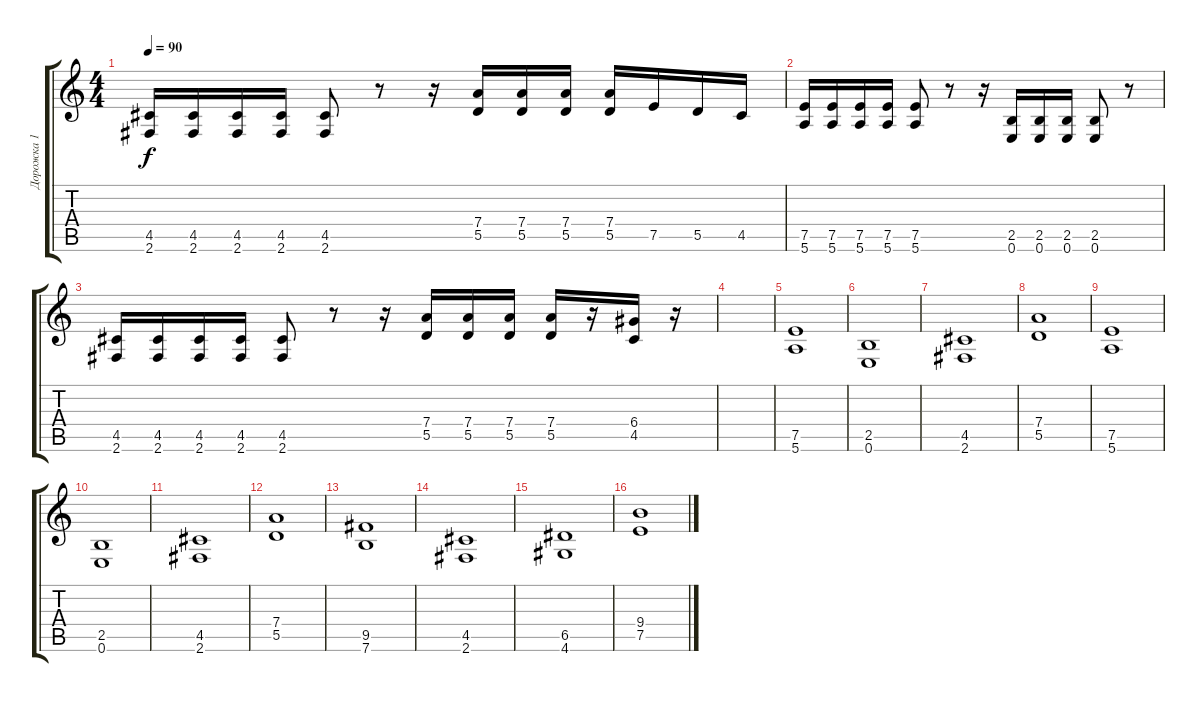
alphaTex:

\track ("Дорожка 1" "Дорожка 1") {instrument distortionguitar}
\staff {score tabs}
\tuning (E4 B3 G3 D3 A2 E2) {hide}
\ts (4 4)
\tempo 90
\clef g2
\ks c
(4.5 2.6).16{dy f} (4.5 2.6).16 (4.5 2.6).16 (4.5 2.6).16 (4.5 2.6).8 r.8 r.16 (7.4 5.5).16 (7.4 5.5).16 (7.4 5.5).16 (7.4 5.5).16 7.5.16 5.5.16 4.5.16 |
(7.5 5.6).16 (7.5 5.6).16 (7.5 5.6).16 (7.5 5.6).16 (7.5 5.6).8 r.8 r.16 (2.5 0.6).16 (2.5 0.6).16 (2.5 0.6).16 (2.5 0.6).8 r.8 |
(4.5 2.6).16 (4.5 2.6).16 (4.5 2.6).16 (4.5 2.6).16 (4.5 2.6).8 r.8 r.16 (7.4 5.5).16 (7.4 5.5).16 (7.4 5.5).16 (7.4 5.5).16 r.16 (6.4 4.5).16 r.16 |
|
(7.5 5.6).1 |
(2.5 0.6).1 |
(4.5 2.6).1 |
(7.4 5.5).1 |
(7.5 5.6).1 |
(2.5 0.6).1 |
(4.5 2.6).1 |
(7.4 5.5).1 |
(9.5 7.6).1 |
(4.5 2.6).1 |
(6.5 4.6).1 |
(9.4 7.5).1
